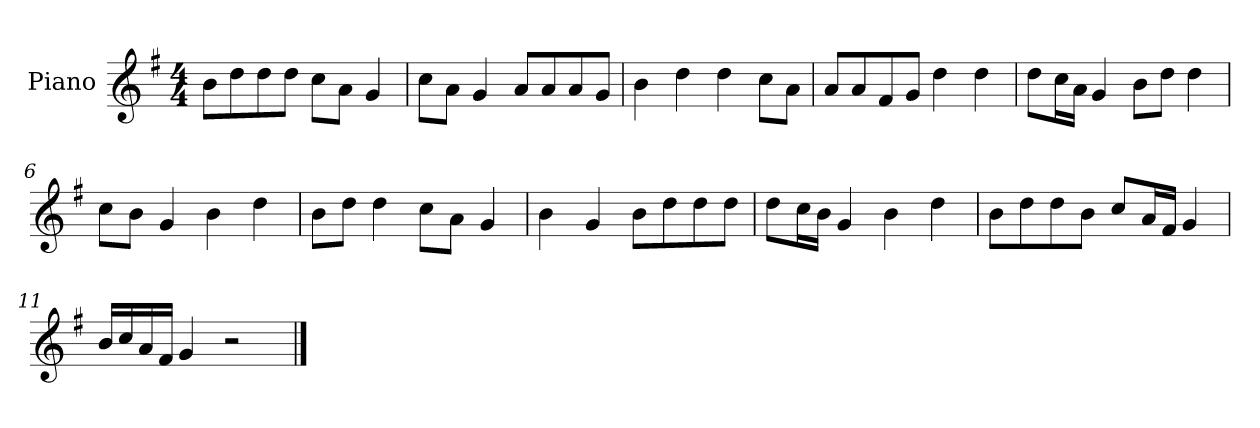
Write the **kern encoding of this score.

**kern
*part1
*staff1
*I"Piano
*I'P-no
*clefG2
*k[f#]
*M4/4
*MM90
=1
8b\L
8dd\
8dd\
8dd\J
8cc\L
8a\J
4g/
=2
8cc\L
8a\J
4g/
8a/L
8a/
8a/
8g/J
=3
4b\
4dd\
4dd\
8cc\L
8a\J
=4
8a/L
8a/
8f#/
8g/J
4dd\
4dd\
=5
8dd\L
16cc\L
16a\JJ
4g/
8b\L
8dd\J
4dd\
=6
8cc\L
8b\J
4g/
4b\
4dd\
!!LO:LB:g=z
=7
8b\L
8dd\J
4dd\
8cc\L
8a\J
4g/
=8
4b\
4g/
8b\L
8dd\
8dd\
8dd\J
=9
8dd\L
16cc\L
16b\JJ
4g/
4b\
4dd\
=10
8b\L
8dd\
8dd\
8b\J
8cc/L
16a/L
16f#/JJ
4g/
=11
16b/LL
16cc/
16a/
16f#/JJ
4g/
2r
==
*-
